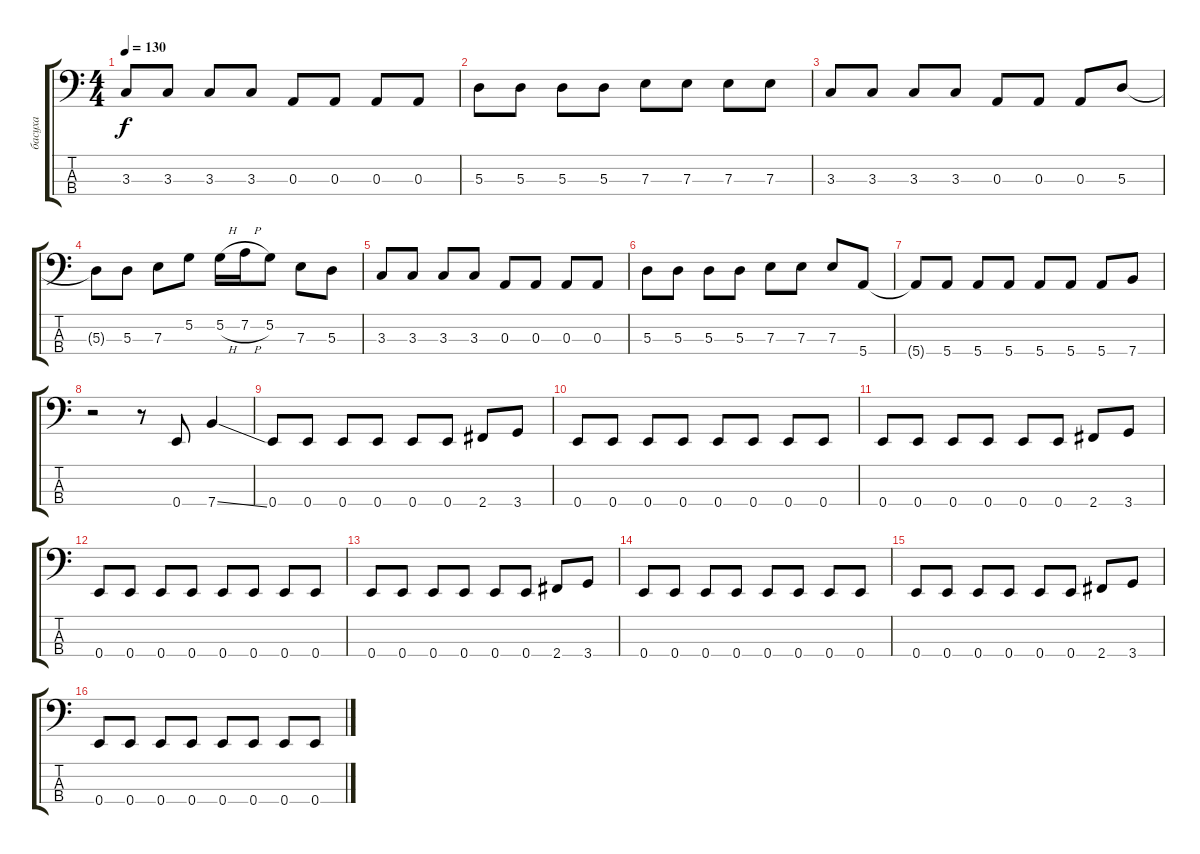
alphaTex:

\track ("басуха" "басуха") {instrument electricbasspick}
\staff {score tabs}
\tuning (G2 D2 A1 E1) {hide}
\ts (4 4)
\tempo 130
\clef f4
\ks c
3.3.8{dy f} 3.3.8 3.3.8 3.3.8 0.3.8 0.3.8 0.3.8 0.3.8 |
5.3.8 5.3.8 5.3.8 5.3.8 7.3.8 7.3.8 7.3.8 7.3.8 |
3.3.8 3.3.8 3.3.8 3.3.8 0.3.8 0.3.8 0.3.8 5.3.8 |
5.3{t}.8 5.3.8 7.3.8 5.2.8 5.2{h}.16 7.2{h}.16 5.2.8 7.3.8 5.3.8 |
3.3.8 3.3.8 3.3.8 3.3.8 0.3.8 0.3.8 0.3.8 0.3.8 |
5.3.8 5.3.8 5.3.8 5.3.8 7.3.8 7.3.8 7.3.8 5.4.8 |
5.4{t}.8 5.4.8 5.4.8 5.4.8 5.4.8 5.4.8 5.4.8 7.4.8 |
r.2 r.8 0.4.8 7.4{ss}.4 |
0.4.8 0.4.8 0.4.8 0.4.8 0.4.8 0.4.8 2.4.8 3.4.8 |
0.4.8 0.4.8 0.4.8 0.4.8 0.4.8 0.4.8 0.4.8 0.4.8 |
0.4.8 0.4.8 0.4.8 0.4.8 0.4.8 0.4.8 2.4.8 3.4.8 |
0.4.8 0.4.8 0.4.8 0.4.8 0.4.8 0.4.8 0.4.8 0.4.8 |
0.4.8 0.4.8 0.4.8 0.4.8 0.4.8 0.4.8 2.4.8 3.4.8 |
0.4.8 0.4.8 0.4.8 0.4.8 0.4.8 0.4.8 0.4.8 0.4.8 |
0.4.8 0.4.8 0.4.8 0.4.8 0.4.8 0.4.8 2.4.8 3.4.8 |
0.4.8 0.4.8 0.4.8 0.4.8 0.4.8 0.4.8 0.4.8 0.4.8
